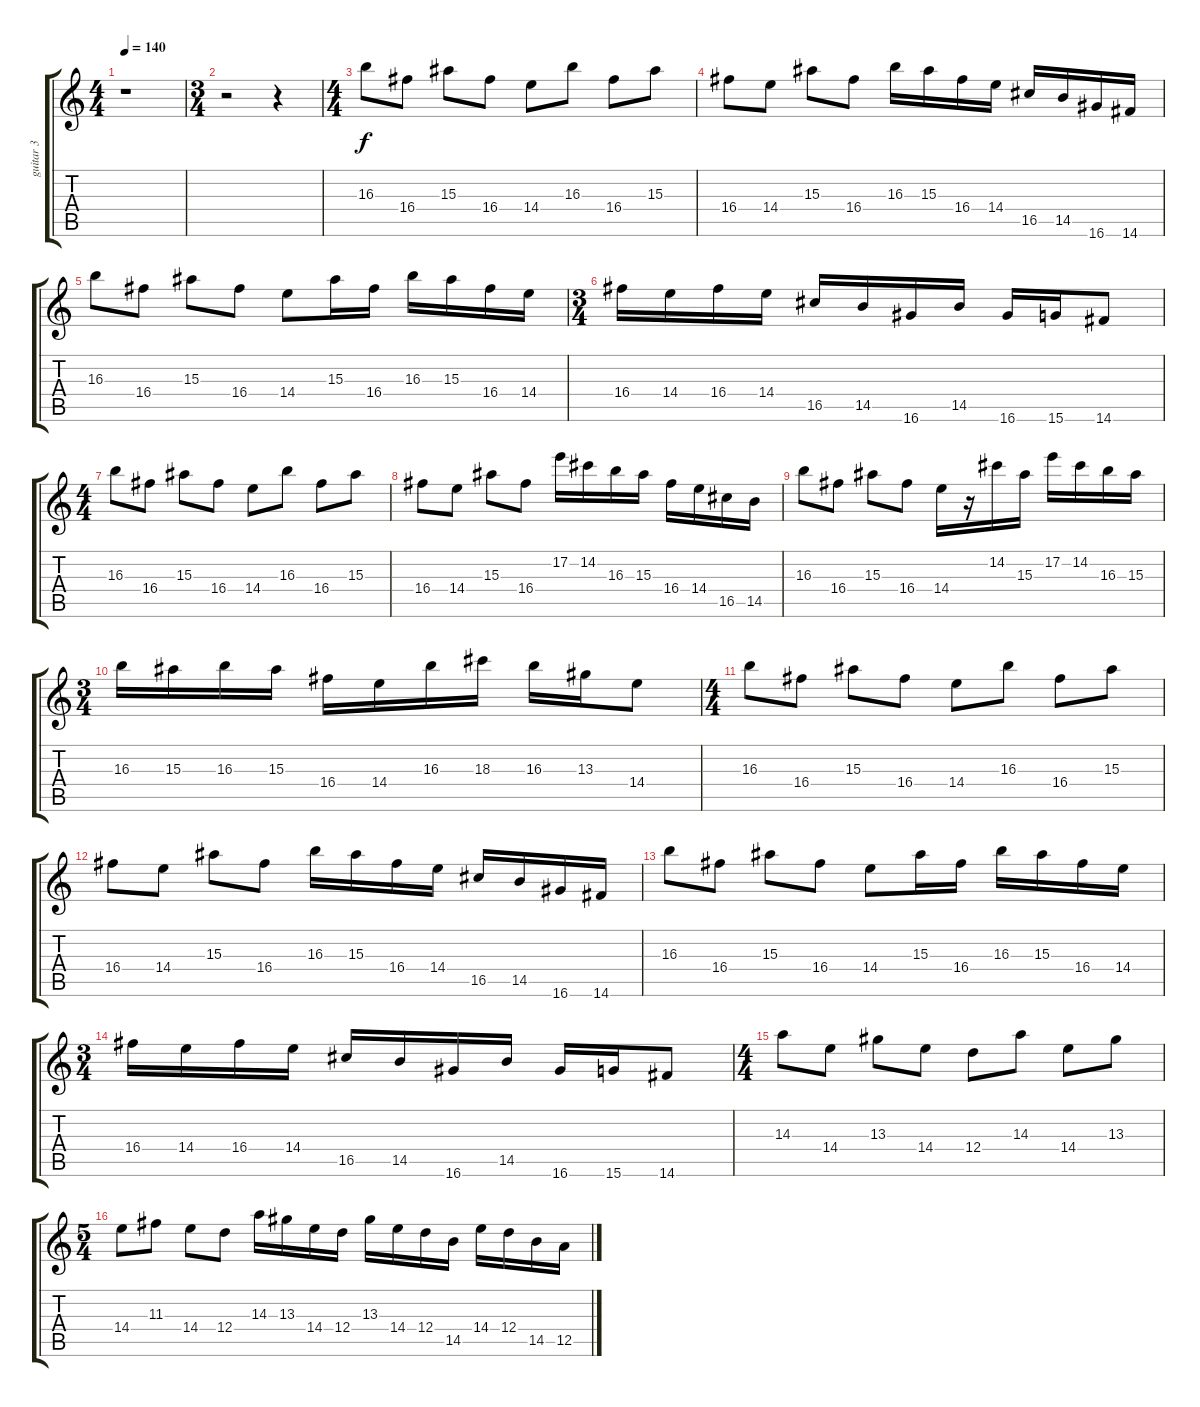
\track ("guitar 3" "guitar 3") {instrument distortionguitar}
\staff {score tabs}
\tuning (E4 B3 G3 D3 A2 E2) {hide}
\ts (4 4)
\tempo 140
\clef g2
\ks c
r.1{dy mp} |
\ts (3 4)
r.2 r.4 |
\ts (4 4)
16.3.8{dy f} 16.4.8 15.3.8 16.4.8 14.4.8 16.3.8 16.4.8 15.3.8 |
16.4.8 14.4.8 15.3.8 16.4.8 16.3.16 15.3.16 16.4.16 14.4.16 16.5.16 14.5.16 16.6.16 14.6.16 |
16.3.8 16.4.8 15.3.8 16.4.8 14.4.8 15.3.16 16.4.16 16.3.16 15.3.16 16.4.16 14.4.16 |
\ts (3 4)
16.4.16 14.4.16 16.4.16 14.4.16 16.5.16 14.5.16 16.6.16 14.5.16 16.6.16 15.6.16 14.6.8 |
\ts (4 4)
16.3.8 16.4.8 15.3.8 16.4.8 14.4.8 16.3.8 16.4.8 15.3.8 |
16.4.8 14.4.8 15.3.8 16.4.8 17.2.16 14.2.16 16.3.16 15.3.16 16.4.16 14.4.16 16.5.16 14.5.16 |
16.3.8 16.4.8 15.3.8 16.4.8 14.4.16 r.16 14.2.16 15.3.16 17.2.16 14.2.16 16.3.16 15.3.16 |
\ts (3 4)
16.3.16 15.3.16 16.3.16 15.3.16 16.4.16 14.4.16 16.3.16 18.3.16 16.3.16 13.3.16 14.4.8 |
\ts (4 4)
16.3.8 16.4.8 15.3.8 16.4.8 14.4.8 16.3.8 16.4.8 15.3.8 |
16.4.8 14.4.8 15.3.8 16.4.8 16.3.16 15.3.16 16.4.16 14.4.16 16.5.16 14.5.16 16.6.16 14.6.16 |
16.3.8 16.4.8 15.3.8 16.4.8 14.4.8 15.3.16 16.4.16 16.3.16 15.3.16 16.4.16 14.4.16 |
\ts (3 4)
16.4.16 14.4.16 16.4.16 14.4.16 16.5.16 14.5.16 16.6.16 14.5.16 16.6.16 15.6.16 14.6.8 |
\ts (4 4)
14.3.8 14.4.8 13.3.8 14.4.8 12.4.8 14.3.8 14.4.8 13.3.8 |
\ts (5 4)
14.4.8 11.3.8 14.4.8 12.4.8 14.3.16 13.3.16 14.4.16 12.4.16 13.3.16 14.4.16 12.4.16 14.5.16 14.4.16 12.4.16 14.5.16 12.5.16
